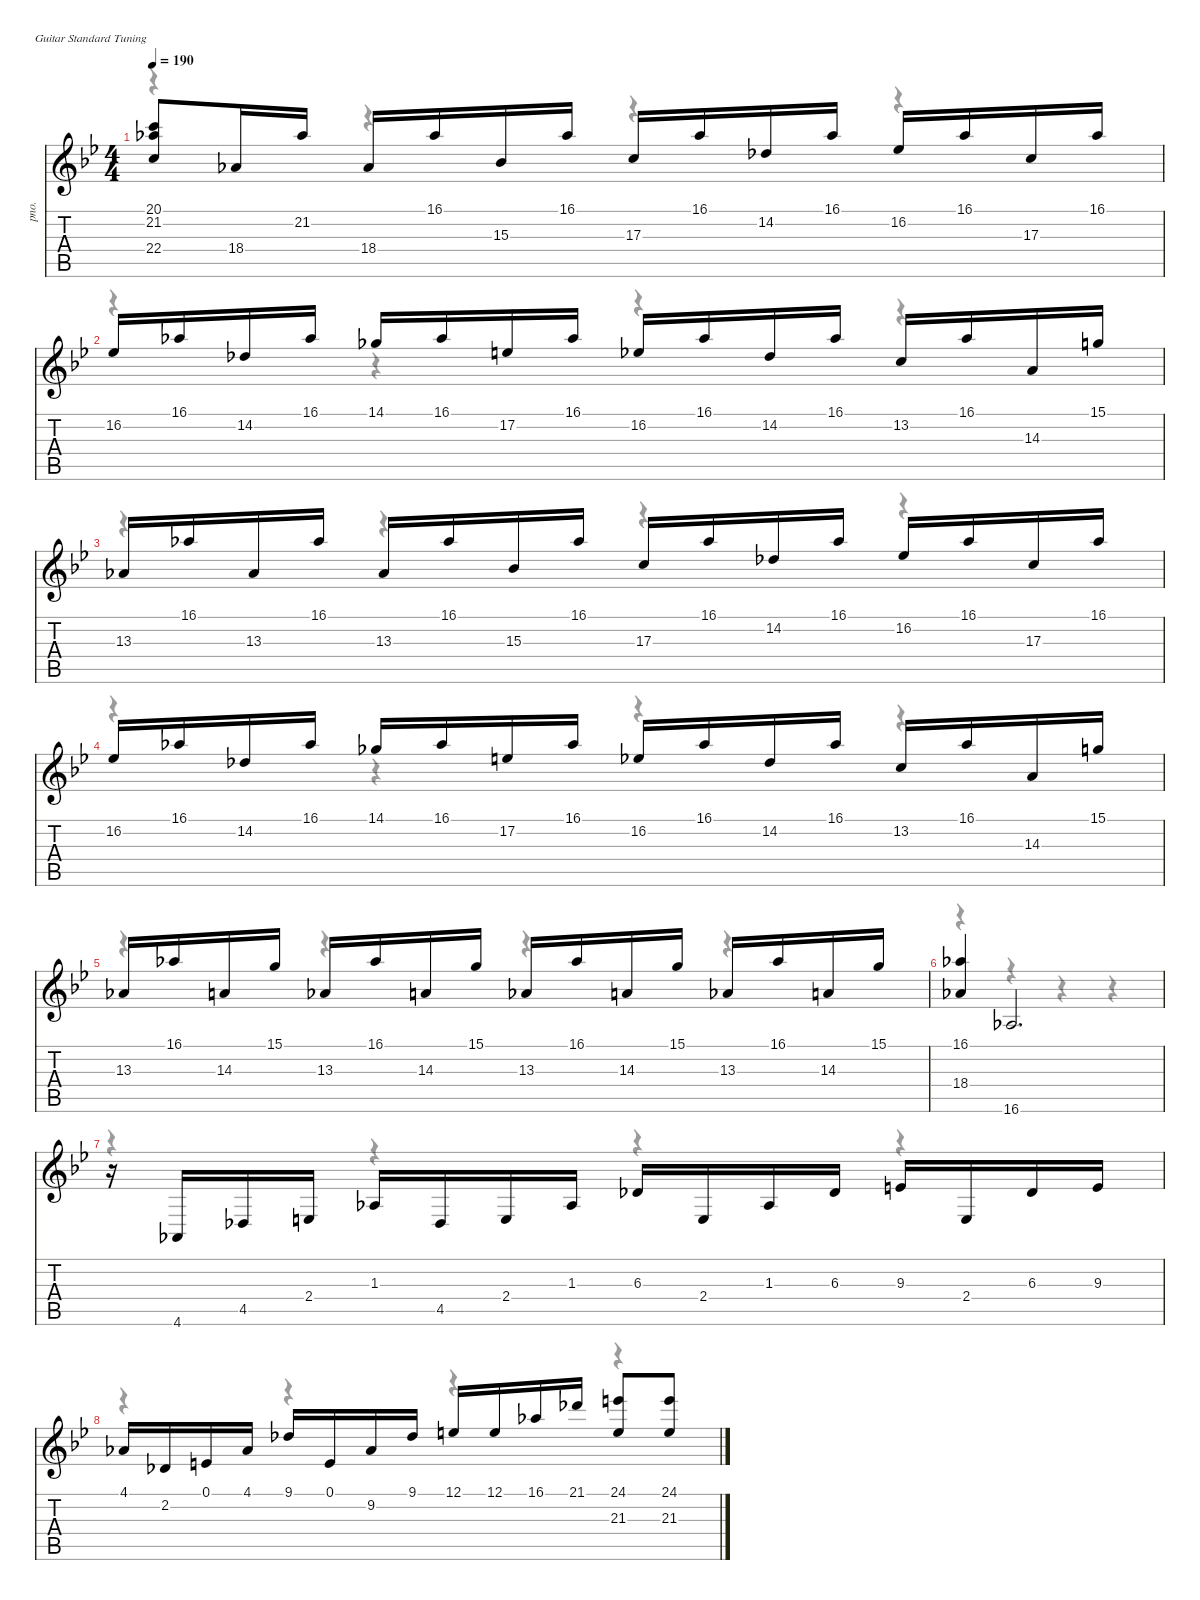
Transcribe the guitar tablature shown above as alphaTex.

\defaultSystemsLayout 4
\hideDynamics
\bracketExtendMode nobrackets
\otherSystemsTrackNameOrientation horizontal
\track ("Right Hand" "pno.") {instrument acousticgrandpiano}
\staff {score tabs}
\tuning (E4 B3 G3 D3 A2 E2)
\voice
\ts (4 4)
\tempo 190
\clef g2
\ks bb
(20.1{acc forcenatural} 21.2{acc b} 22.4{acc forcenatural}).8{dy f} 18.4{acc b}.16 21.2{acc b}.16 18.4{acc b}.16 16.1{acc b}.16 15.3{acc b}.16 16.1{acc b}.16 17.3{acc forcenatural}.16 16.1{acc b}.16 14.2{acc b}.16 16.1{acc b}.16 16.2{acc b}.16 16.1{acc b}.16 17.3{acc forcenatural}.16 16.1{acc b}.16 |
16.2{acc b}.16 16.1{acc b}.16 14.2{acc b}.16 16.1{acc b}.16 14.1{acc b}.16 16.1{acc b}.16 17.2{acc forcenatural}.16 16.1{acc b}.16 16.2{acc b}.16 16.1{acc b}.16 14.2{acc b}.16 16.1{acc b}.16 13.2{acc forcenatural}.16 16.1{acc b}.16 14.3{acc forcenatural}.16 15.1{acc forcenatural}.16 |
13.3{acc b}.16 16.1{acc b}.16 13.3{acc b}.16 16.1{acc b}.16 13.3{acc b}.16 16.1{acc b}.16 15.3{acc b}.16 16.1{acc b}.16 17.3{acc forcenatural}.16 16.1{acc b}.16 14.2{acc b}.16 16.1{acc b}.16 16.2{acc b}.16 16.1{acc b}.16 17.3{acc forcenatural}.16 16.1{acc b}.16 |
16.2{acc b}.16 16.1{acc b}.16 14.2{acc b}.16 16.1{acc b}.16 14.1{acc b}.16 16.1{acc b}.16 17.2{acc forcenatural}.16 16.1{acc b}.16 16.2{acc b}.16 16.1{acc b}.16 14.2{acc b}.16 16.1{acc b}.16 13.2{acc forcenatural}.16 16.1{acc b}.16 14.3{acc forcenatural}.16 15.1{acc forcenatural}.16 |
13.3{acc b}.16 16.1{acc b}.16 14.3{acc forcenatural}.16 15.1{acc forcenatural}.16 13.3{acc b}.16 16.1{acc b}.16 14.3{acc forcenatural}.16 15.1{acc forcenatural}.16 13.3{acc b}.16 16.1{acc b}.16 14.3{acc forcenatural}.16 15.1{acc forcenatural}.16 13.3{acc b}.16 16.1{acc b}.16 14.3{acc forcenatural}.16 15.1{acc forcenatural}.16 |
(16.1{acc b} 18.4{acc b}).4 16.6{acc b}.2{d} |
r.16 4.6{acc b}.16 4.5{acc b}.16 2.4{acc forcenatural}.16 1.3{acc b}.16 4.5{acc b}.16 2.4{acc forcenatural}.16 1.3{acc b}.16 6.3{acc b}.16 2.4{acc forcenatural}.16 1.3{acc b}.16 6.3{acc b}.16 9.3{acc forcenatural}.16 2.4{acc forcenatural}.16 6.3{acc b}.16 9.3{acc forcenatural}.16 |
4.1{acc b}.16 2.2{acc b}.16 0.1{acc forcenatural}.16 4.1{acc b}.16 9.1{acc b}.16 0.1{acc forcenatural}.16 9.2{acc b}.16 9.1{acc b}.16 12.1{acc forcenatural}.16 12.1{acc forcenatural}.16 16.1{acc b}.16 21.1{acc b}.16 (24.1{acc forcenatural} 21.3{acc forcenatural}).8 (24.1{acc forcenatural} 21.3{acc forcenatural}).8
\voice
\clef g2
\ottava regular
\simile none
\ks bb
r.4{dy mf} r.4 r.4 r.4 |
r.4 r.4 r.4 r.4 |
r.4 r.4 r.4 r.4 |
r.4 r.4 r.4 r.4 |
r.4 r.4 r.4 r.4 |
r.4 r.4 r.4 r.4 |
r.4 r.4 r.4 r.4 |
r.4 r.4 r.4 r.4
